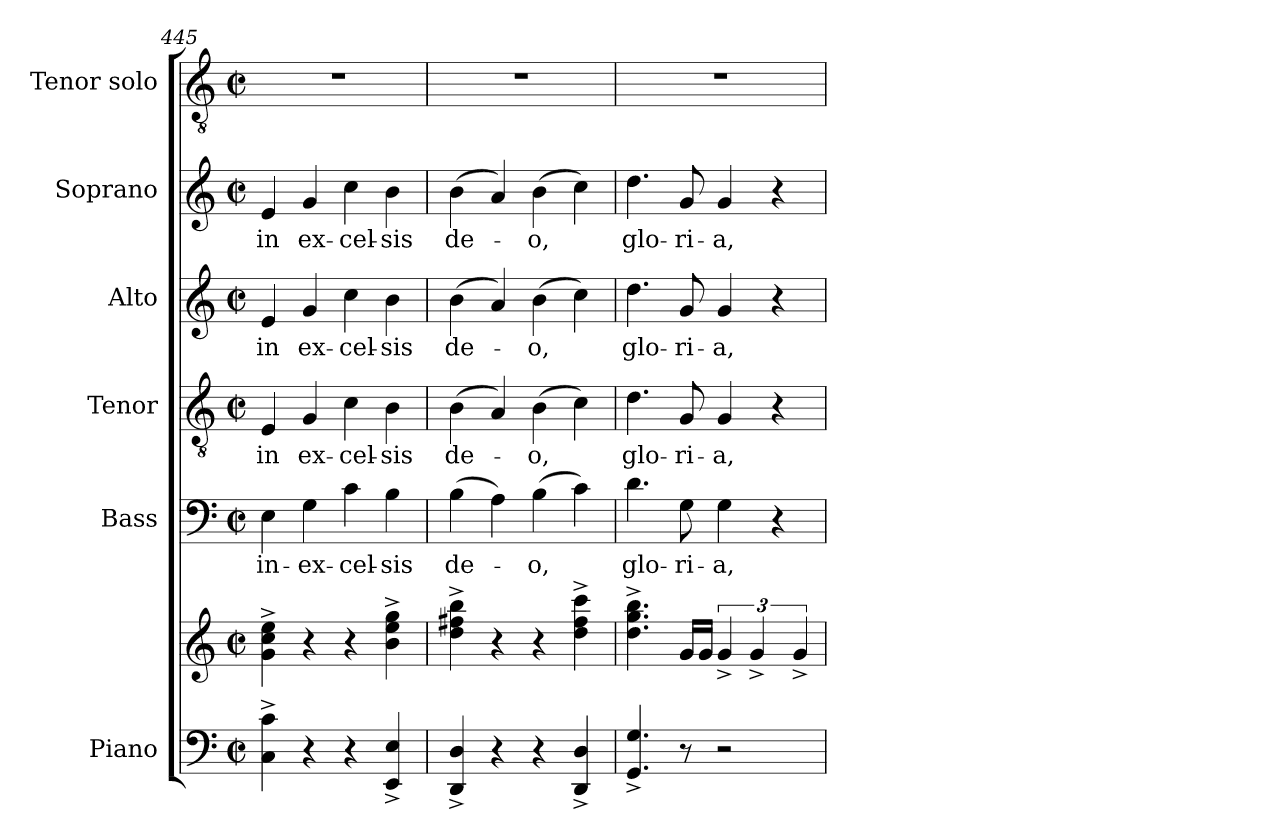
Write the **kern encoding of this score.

**kern	**kern	**kern	**text	**kern	**text	**kern	**text	**kern	**text	**kern
*part6	*part6	*part5	*part5	*part4	*part4	*part3	*part3	*part2	*part2	*part1
*staff7	*staff6	*staff5	*staff5	*staff4	*staff4	*staff3	*staff3	*staff2	*staff2	*staff1
*I"Piano	*	*I"Bass	*	*I"Tenor	*	*I"Alto	*	*I"Soprano	*	*I"Tenor solo
*I'Pno.	*	*I'B.	*	*I'T.	*	*I'A.	*	*I'S.	*	*I'T.s
*clefF4	*clefG2	*clefF4	*	*clefGv2	*	*clefG2	*	*clefG2	*	*clefGv2
*k[]	*k[]	*k[]	*	*k[]	*	*k[]	*	*k[]	*	*k[]
*M2/2	*M2/2	*M2/2	*	*M2/2	*	*M2/2	*	*M2/2	*	*M2/2
*met(c|)	*met(c|)	*met(c|)	*	*met(c|)	*	*met(c|)	*	*met(c|)	*	*met(c|)
=445	=445	=445	=445	=445	=445	=445	=445	=445	=445	=445
!	!	!	!LO:LY:b	!	!LO:LY:b	!	!LO:LY:b	!	!LO:LY:b	!
4C\^ 4c\^	4g\^ 4cc\^ 4ee\^	4E\	in-	4E/	in	4e/	in	4e/	in	1r
!	!	!	!LO:LY:b	!	!LO:LY:b	!	!LO:LY:b	!	!LO:LY:b	!
4r	4r	4G\	-ex-	4G/	ex-	4g/	ex-	4g/	ex-	.
!	!	!	!LO:LY:b	!	!LO:LY:b	!	!LO:LY:b	!	!LO:LY:b	!
4r	4r	4c\	cel-	4c\	-cel-	4cc\	-cel-	4cc\	-cel-	.
!	!	!	!LO:LY:b	!	!LO:LY:b	!	!LO:LY:b	!	!LO:LY:b	!
4EE/^ 4E/^	4b\^ 4ee\^ 4gg\^	4B\	-sis	4B\	-sis	4b\	-sis	4b\	-sis	.
=446	=446	=446	=446	=446	=446	=446	=446	=446	=446	=446
!	!	!	!LO:LY:b	!	!LO:LY:b	!	!LO:LY:b	!	!LO:LY:b	!
4DD/^ 4D/^	4dd\^ 4ff#X\^ 4bb\^	(>4B\	de-	(>4B\	de-	(>4b\	de-	(>4b\	de-	1r
4r	4r	4A\)	.	4A/)	.	4a/)	.	4a/)	.	.
!	!	!	!LO:LY:b	!	!LO:LY:b	!	!LO:LY:b	!	!LO:LY:b	!
4r	4r	(>4B\	-o,	(>4B\	-o,	(>4b\	-o,	(>4b\	-o,	.
4DD/^ 4D/^	4dd\^ 4ff#\^ 4ccc\^	4c\)	.	4c\)	.	4cc\)	.	4cc\)	.	.
=447	=447	=447	=447	=447	=447	=447	=447	=447	=447	=447
!	!	!	!LO:LY:b	!	!LO:LY:b	!	!LO:LY:b	!	!LO:LY:b	!
4.GG/^ 4.G/^	4.dd\^ 4.gg\^ 4.bb\^	4.d\	glo-	4.d\	glo-	4.dd\	glo-	4.dd\	glo-	1r
!	!	!	!LO:LY:b	!	!LO:LY:b	!	!LO:LY:b	!	!LO:LY:b	!
8r	16g/LL	8G\	-ri-	8G/	-ri-	8g/	-ri-	8g/	-ri-	.
.	16g/JJ	.	.	.	.	.	.	.	.	.
!	!	!	!LO:LY:b	!	!LO:LY:b	!	!LO:LY:b	!	!LO:LY:b	!
2r	6g^/	4G\	-a,	4G/	-a,	4g/	-a,	4g/	-a,	.
.	6g^/	.	.	.	.	.	.	.	.	.
.	.	4r	.	4r	.	4r	.	4r	.	.
.	6g^/	.	.	.	.	.	.	.	.	.
=	=	=	=	=	=	=	=	=	=	=
*-	*-	*-	*-	*-	*-	*-	*-	*-	*-	*-
